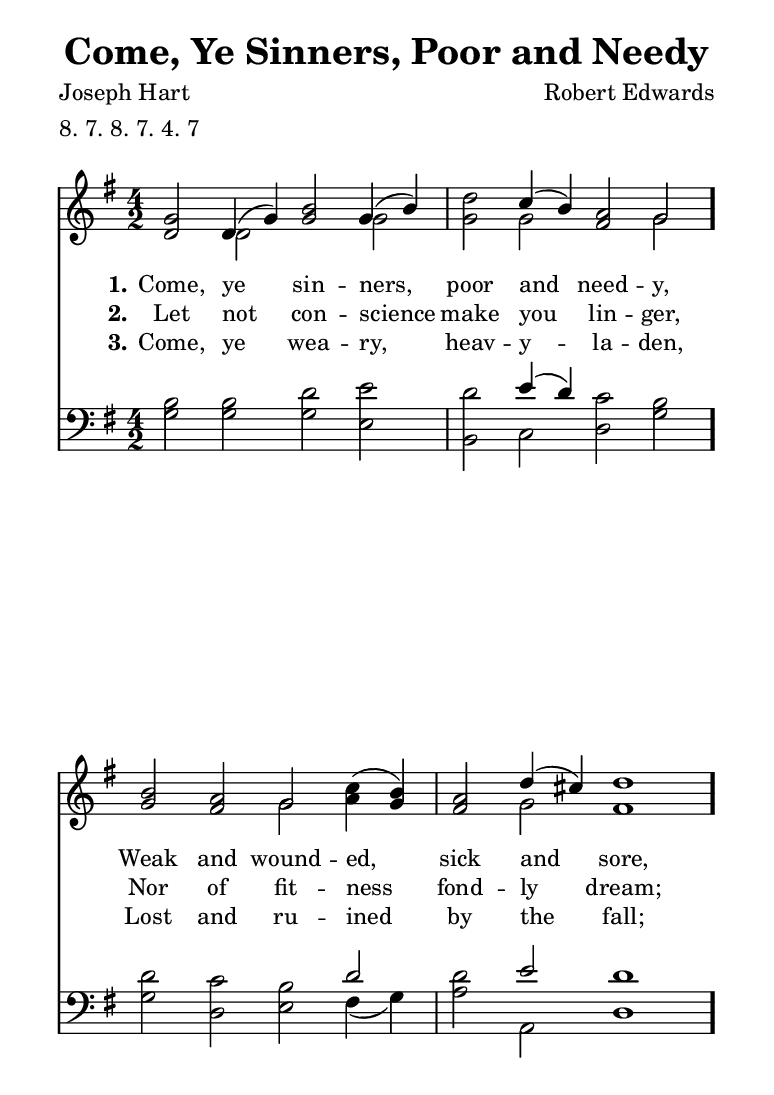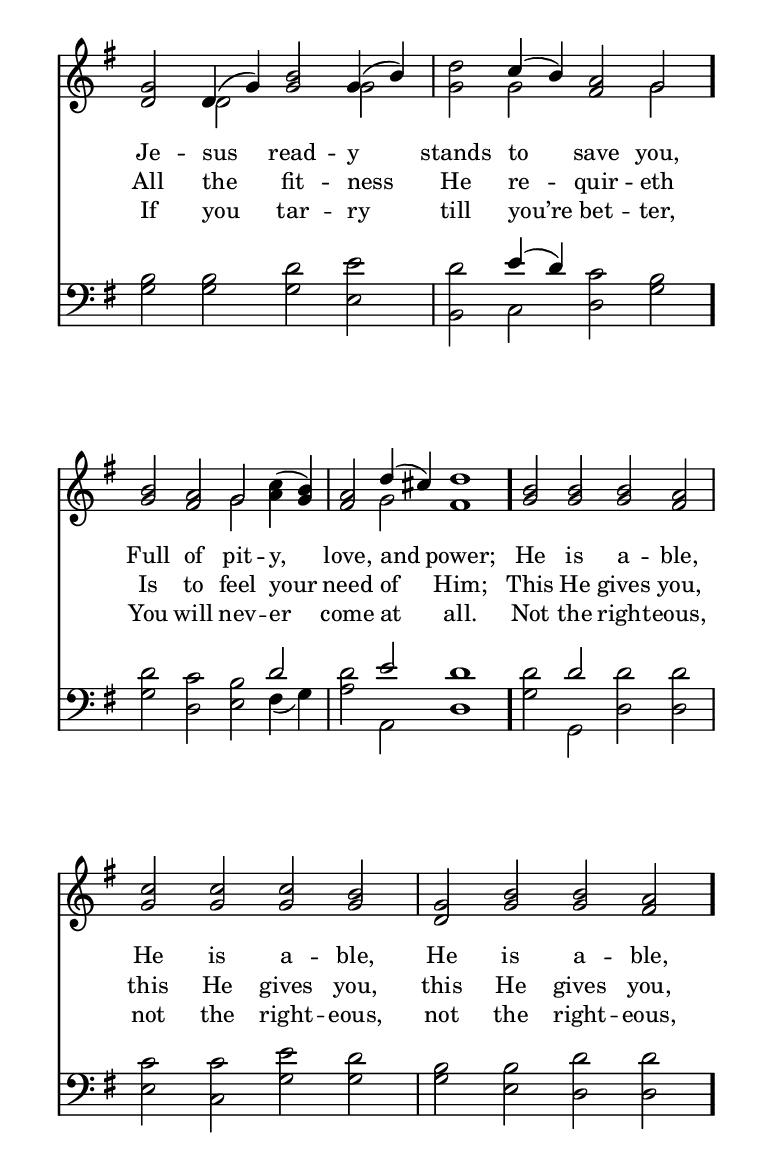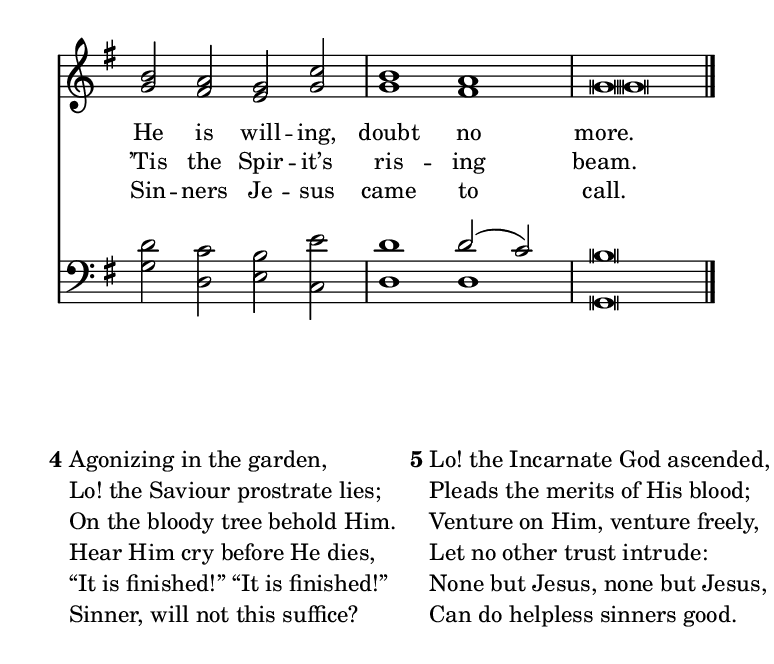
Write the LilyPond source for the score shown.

\include "common/global.ily"
\paper {
  \include "common/paper.ily"
  %ragged-bottom = ##t
  %ragged-last-bottom = ##t
  %systems-per-page = ##f
  %page-count = ##f
}

\header{
  hymnnumber = "77"
  title = "Come, Ye Sinners, Poor and Needy"
  tunename = "Caersalem"
  meter = "8. 7. 8. 7. 4. 7"
  poet = "Joseph Hart"
  composer = "Robert Edwards"
  %copyright = ""
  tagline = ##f
}

% for fermata in MIDI
ta = { \tempo 4=160 }
tb = { \tempo 4=80  }

patternAA = { c2 c4( c4) c2 c4( c4) | c2 c4( c4) c2 c2 }
patternAB = { c2 }
patternAC = { c2 c2 c2 c2 | c2 c4( c4) c2 c2 }

patternBA = { c2 c2 c2 c4( c4) | c2 c4( c4) c1 }
patternBB = { c2 c2 c2 c4( c4) | c2 c2      c1 }
patternBC = { c2 c2 c2 c2      | c2 c2      c1 }

patternCA = { \patternAB }

patternDA = { c2 c2 c2 c2 | c1 c1      | \override Staff.NoteHead.style = #'altdefault c\breve \revert Staff.NoteHead.style }
patternDB = { c2 c2 c2 c2 | c1 c2( c2) | \override Staff.NoteHead.style = #'altdefault c\breve \revert Staff.NoteHead.style }

global = {
  \include "common/overrides.ily"
  \override Staff.TimeSignature.style = #'numbered
  \time 4/2
  \override Score.MetronomeMark.transparent = ##t % hide all fermata changes too
  \ta
  \key g \major
  %\partial 4
  \autoBeamOff
}

notesSoprano = {
\global
\relative c'' {

  \changePitch \patternAA { g d g b g b | d c b a g }
  \changePitch \patternBA { b a g c b | a d cis d }
  \changePitch \patternAA { g, d g b g b | d c b a g }
  \changePitch \patternBA { b a g c b | a d cis d }

  \changePitch \patternCA { b b b a | c c c b | g b b a }
  \changePitch \patternDA { b a g c | b a | g }

  \bar "|."

}
}

notesAlto = {
\global
\relative e' {

  \changePitch \patternAB { d d g g | g g fis g }
  \changePitch \patternBB { g fis g a g | fis g fis }
  \changePitch \patternAB { d d g g | g g fis g }
  \changePitch \patternBB { g fis g a g | fis g fis }

  \changePitch \patternCA { g g g fis | g g g g | d g g fis }
  \changePitch \patternDA { g fis e g | g fis | g }

}
}

notesTenor = {
\global
\relative a {

  \changePitch \patternAC { b b d e | d e d c b }
  \changePitch \patternBC { d c b d | d e d }
  \changePitch \patternAC { b b d e | d e d c b }
  \changePitch \patternBC { d c b d | d e d }

  \changePitch \patternCA { d d d d | c c e d | b b d d }
  \changePitch \patternDB { d c b e | d d c | b }

}
}

notesBass = {
\global
\relative f {

  \changePitch \patternAB { g g g e | b c d g }
  \changePitch \patternBB { g d e fis g | a a, d }
  \changePitch \patternAB { g g g e | b c d g }
  \changePitch \patternBB { g d e fis g | a a, d }

  \changePitch \patternCA { g g, d' d | e c g' g | g e d d }
  \changePitch \patternDA { g d e c | d d | g, }

}
}

wordsA = \lyricmode {
\set stanza = "1."

Come, ye sin -- ners, poor and need -- y, \bar "."
Weak and wound -- ed, sick and sore, \bar "."
Je -- sus read -- y stands to save you, \bar "."
Full of pit -- y, love, and power; \bar "."
He is a -- ble, He is a -- ble, %{HIDE>%} He is a -- ble, %{<HIDE%} \bar "."
He is will -- ing, doubt no more. \bar "."

}

wordsB = \lyricmode {
\set stanza = "2."

Let not con -- science make you lin -- ger,
Nor of fit -- ness fond -- ly dream;
All the fit -- ness He re -- quir -- eth
Is to feel your need of Him;
This He gives you, this He gives you, %{HIDE>%} this He gives you, %{<HIDE%}
’Tis the Spir -- it’s ris -- ing beam.

}

wordsC = \lyricmode {
\set stanza = "3."

Come, ye wea -- ry, heav -- y -- la -- den,
Lost and ru -- ined by the fall;
If you tar -- ry till you’re bet -- ter,
You will nev -- er come at all.
Not the right -- eous, not the right -- eous, %{HIDE>%} not the right -- eous, %{<HIDE%}
Sin -- ners Je -- sus came to call.

}

wordsD = \markuplist {

\line { Agonizing in the garden, }
\line { Lo! the Saviour prostrate lies; }
\line { On the bloody tree behold Him. }
\line { Hear Him cry before He dies, }
\line { “It is finished!” “It is finished!” }
\line { Sinner, will not this suffice? }

}

wordsE = \markuplist {

\line { Lo! the Incarnate God ascended, }
\line { Pleads the merits of His blood; }
\line { Venture on Him, venture freely, }
\line { Let no other trust intrude: }
\line { None but Jesus, none but Jesus, }
\line { Can do helpless sinners good. }

}

\score {
  \context ChoirStaff <<
    \context Staff = upper <<
      \set ChoirStaff.systemStartDelimiter = #'SystemStartBar
      \partcombine #'(2 . 9) \notesSoprano \notesAlto
      \context NullVoice = sopranos { \voiceOne << \notesSoprano >> }
      \context NullVoice = altos { \voiceTwo << \notesAlto >> }
      \context Lyrics = one   \lyricsto sopranos \wordsA
      \context Lyrics = two   \lyricsto sopranos \wordsB
      \context Lyrics = three \lyricsto sopranos \wordsC
    >>
    \context Staff = men <<
      \clef bass
      \partcombine #'(2 . 9) \notesTenor \notesBass
      \context NullVoice = tenors { \voiceOne << \notesTenor >> }
      \context NullVoice = basses { \voiceTwo << \notesBass >> }
    >>
  >>
  \layout {
    \include "common/layout.ily"
  }
  \midi{
    \include "common/midi.ily"
  }
}

\noPageBreak

\markup { \fill-line { %\column {
  \hspace #0.1
  \line{ \bold 4 \column { \wordsD } } %\combine \null \vspace #0.4
  \hspace #0.1
  \line{ \bold 5 \column { \wordsE } } %\combine \null \vspace #0.4
  \hspace #0.1
} } %}

\version "2.19.49"  % necessary for upgrading to future LilyPond versions.

% vi:set et ts=2 sw=2 ai nocindent syntax=lilypond:
